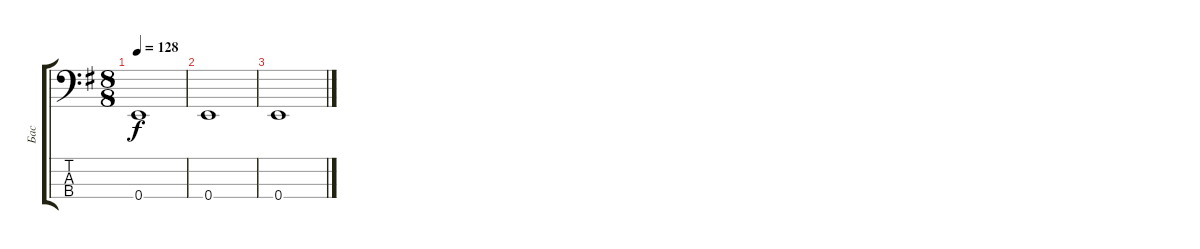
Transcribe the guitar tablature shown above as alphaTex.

\track ("Бас" "Бас") {instrument electricbassfinger}
\staff {score tabs}
\tuning (G2 D2 A1 E1) {hide}
\ts (8 8)
\tempo 128
\clef f4
\ks g
0.4.1{dy f} |
0.4.1 |
0.4.1
